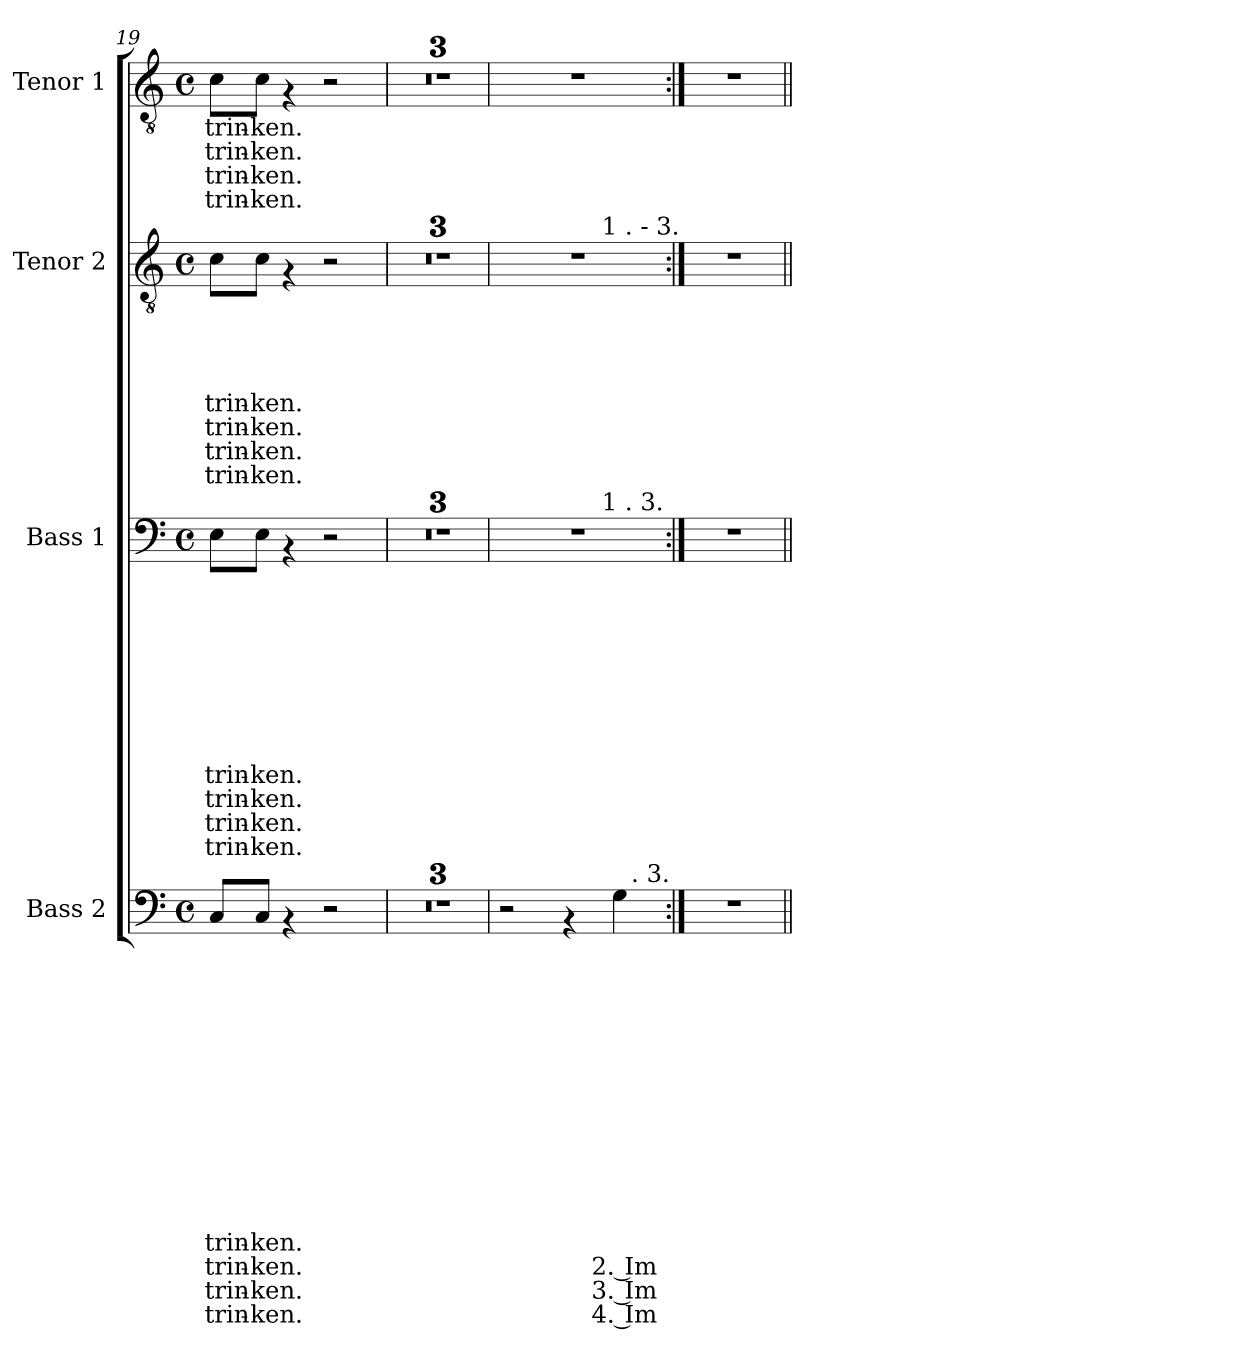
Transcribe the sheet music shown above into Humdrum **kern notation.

**kern	**text	**text	**text	**text	**text	**text	**text	**text	**text	**text	**text	**text	**text	**text	**text	**text	**kern	**text	**text	**text	**text	**text	**text	**text	**text	**text	**text	**text	**text	**kern	**text	**text	**text	**text	**text	**text	**text	**text	**kern	**text	**text	**text	**text
*part4	*part4	*part4	*part4	*part4	*part4	*part4	*part4	*part4	*part4	*part4	*part4	*part4	*part4	*part4	*part4	*part4	*part3	*part3	*part3	*part3	*part3	*part3	*part3	*part3	*part3	*part3	*part3	*part3	*part3	*part2	*part2	*part2	*part2	*part2	*part2	*part2	*part2	*part2	*part1	*part1	*part1	*part1	*part1
*staff4	*staff4	*staff4	*staff4	*staff4	*staff4	*staff4	*staff4	*staff4	*staff4	*staff4	*staff4	*staff4	*staff4	*staff4	*staff4	*staff4	*staff3	*staff3	*staff3	*staff3	*staff3	*staff3	*staff3	*staff3	*staff3	*staff3	*staff3	*staff3	*staff3	*staff2	*staff2	*staff2	*staff2	*staff2	*staff2	*staff2	*staff2	*staff2	*staff1	*staff1	*staff1	*staff1	*staff1
*I"Bass 2	*	*	*	*	*	*	*	*	*	*	*	*	*	*	*	*	*I"Bass 1	*	*	*	*	*	*	*	*	*	*	*	*	*I"Tenor 2	*	*	*	*	*	*	*	*	*I"Tenor 1	*	*	*	*
*clefF4	*	*	*	*	*	*	*	*	*	*	*	*	*	*	*	*	*clefF4	*	*	*	*	*	*	*	*	*	*	*	*	*clefGv2	*	*	*	*	*	*	*	*	*clefGv2	*	*	*	*
*k[]	*	*	*	*	*	*	*	*	*	*	*	*	*	*	*	*	*k[]	*	*	*	*	*	*	*	*	*	*	*	*	*k[]	*	*	*	*	*	*	*	*	*k[]	*	*	*	*
*C:	*	*	*	*	*	*	*	*	*	*	*	*	*	*	*	*	*C:	*	*	*	*	*	*	*	*	*	*	*	*	*C:	*	*	*	*	*	*	*	*	*C:	*	*	*	*
*M4/4	*	*	*	*	*	*	*	*	*	*	*	*	*	*	*	*	*M4/4	*	*	*	*	*	*	*	*	*	*	*	*	*M4/4	*	*	*	*	*	*	*	*	*M4/4	*	*	*	*
*met(c)	*	*	*	*	*	*	*	*	*	*	*	*	*	*	*	*	*met(c)	*	*	*	*	*	*	*	*	*	*	*	*	*met(c)	*	*	*	*	*	*	*	*	*met(c)	*	*	*	*
=19	=19	=19	=19	=19	=19	=19	=19	=19	=19	=19	=19	=19	=19	=19	=19	=19	=19	=19	=19	=19	=19	=19	=19	=19	=19	=19	=19	=19	=19	=19	=19	=19	=19	=19	=19	=19	=19	=19	=19	=19	=19	=19	=19
!	!	!	!	!	!	!	!	!	!	!	!	!	!LO:LY:b	!LO:LY:b	!LO:LY:b	!LO:LY:b	!	!	!	!	!	!	!	!	!	!LO:LY:b	!LO:LY:b	!LO:LY:b	!LO:LY:b	!	!	!	!	!	!LO:LY:b	!LO:LY:b	!LO:LY:b	!LO:LY:b	!	!LO:LY:b	!LO:LY:b	!LO:LY:b	!LO:LY:b
8C/L	.	.	.	.	.	.	.	.	.	.	.	.	trin-	trin-	trin-	trin-	8E\L	.	.	.	.	.	.	.	.	trin-	trin-	trin-	trin-	8c\L	.	.	.	.	trin-	trin-	trin-	trin-	8c\L	trin-	trin-	trin-	trin-
!	!	!	!	!	!	!	!	!	!	!	!	!	!LO:LY:b	!LO:LY:b	!LO:LY:b	!LO:LY:b	!	!	!	!	!	!	!	!	!	!LO:LY:b	!LO:LY:b	!LO:LY:b	!LO:LY:b	!	!	!	!	!	!LO:LY:b	!LO:LY:b	!LO:LY:b	!LO:LY:b	!	!LO:LY:b	!LO:LY:b	!LO:LY:b	!LO:LY:b
8C/J	.	.	.	.	.	.	.	.	.	.	.	.	-ken.	-ken.	-ken.	-ken.	8E\J	.	.	.	.	.	.	.	.	-ken.	-ken.	-ken.	-ken.	8c\J	.	.	.	.	-ken.	-ken.	-ken.	-ken.	8c\J	-ken.	-ken.	-ken.	-ken.
4rAA	.	.	.	.	.	.	.	.	.	.	.	.	.	.	.	.	4rAA	.	.	.	.	.	.	.	.	.	.	.	.	4rF	.	.	.	.	.	.	.	.	4rF	.	.	.	.
2r	.	.	.	.	.	.	.	.	.	.	.	.	.	.	.	.	2r	.	.	.	.	.	.	.	.	.	.	.	.	2r	.	.	.	.	.	.	.	.	2r	.	.	.	.
=20	=20	=20	=20	=20	=20	=20	=20	=20	=20	=20	=20	=20	=20	=20	=20	=20	=20	=20	=20	=20	=20	=20	=20	=20	=20	=20	=20	=20	=20	=20	=20	=20	=20	=20	=20	=20	=20	=20	=20	=20	=20	=20	=20
1r	.	.	.	.	.	.	.	.	.	.	.	.	.	.	.	.	1r	.	.	.	.	.	.	.	.	.	.	.	.	1r	.	.	.	.	.	.	.	.	1r	.	.	.	.
=21	=21	=21	=21	=21	=21	=21	=21	=21	=21	=21	=21	=21	=21	=21	=21	=21	=21	=21	=21	=21	=21	=21	=21	=21	=21	=21	=21	=21	=21	=21	=21	=21	=21	=21	=21	=21	=21	=21	=21	=21	=21	=21	=21
1r	.	.	.	.	.	.	.	.	.	.	.	.	.	.	.	.	1r	.	.	.	.	.	.	.	.	.	.	.	.	1r	.	.	.	.	.	.	.	.	1r	.	.	.	.
=22	=22	=22	=22	=22	=22	=22	=22	=22	=22	=22	=22	=22	=22	=22	=22	=22	=22	=22	=22	=22	=22	=22	=22	=22	=22	=22	=22	=22	=22	=22	=22	=22	=22	=22	=22	=22	=22	=22	=22	=22	=22	=22	=22
1r	.	.	.	.	.	.	.	.	.	.	.	.	.	.	.	.	1r	.	.	.	.	.	.	.	.	.	.	.	.	1r	.	.	.	.	.	.	.	.	1r	.	.	.	.
=23	=23	=23	=23	=23	=23	=23	=23	=23	=23	=23	=23	=23	=23	=23	=23	=23	=23	=23	=23	=23	=23	=23	=23	=23	=23	=23	=23	=23	=23	=23	=23	=23	=23	=23	=23	=23	=23	=23	=23	=23	=23	=23	=23
*^	*	*	*	*	*	*	*	*	*	*	*	*	*	*	*	*	*^	*	*	*	*	*	*	*	*	*	*	*	*	*^	*	*	*	*	*	*	*	*	*	*	*	*	*
2r	2ryy	.	.	.	.	.	.	.	.	.	.	.	.	.	.	.	.	1r	2ryy	.	.	.	.	.	.	.	.	.	.	.	.	1r	2ryy	.	.	.	.	.	.	.	.	1r	.	.	.	.
4rAA	4ryy	.	.	.	.	.	.	.	.	.	.	.	.	.	.	.	.	.	8..ryy	.	.	.	.	.	.	.	.	.	.	.	.	.	8..ryy	.	.	.	.	.	.	.	.	.	.	.	.	.
!	!	!	!	!	!	!	!	!	!	!	!	!	!	!	!	!	!	!	!	!	!	!	!	!	!	!	!	!	!	!	!	!	!LO:TX:a:t=1 . - 3.	!	!	!	!	!	!	!	!	!	!	!	!	!
!	!	!	!	!	!	!	!	!	!	!	!	!	!	!	!	!	!	!	!LO:TX:a:t=1 . 3.	!	!	!	!	!	!	!	!	!	!	!	!	!	!	!	!	!	!	!	!	!	!	!	!	!	!	!
.	.	.	.	.	.	.	.	.	.	.	.	.	.	.	.	.	.	.	4ryy	.	.	.	.	.	.	.	.	.	.	.	.	.	4ryy	.	.	.	.	.	.	.	.	.	.	.	.	.
!	!	!	!	!	!	!	!	!	!	!	!	!	!	!	!LO:LY:b	!LO:LY:b	!LO:LY:b	!	!	!	!	!	!	!	!	!	!	!	!	!	!	!	!	!	!	!	!	!	!	!	!	!	!	!	!	!
4G>\	16ryy	.	.	.	.	.	.	.	.	.	.	.	.	.	2. Im	3. Im	4. Im	.	.	.	.	.	.	.	.	.	.	.	.	.	.	.	.	.	.	.	.	.	.	.	.	.	.	.	.	.
!	!LO:TX:a:t=. 3.	!	!	!	!	!	!	!	!	!	!	!	!	!	!	!	!	!	!	!	!	!	!	!	!	!	!	!	!	!	!	!	!	!	!	!	!	!	!	!	!	!	!	!	!	!
.	8.ryy	.	.	.	.	.	.	.	.	.	.	.	.	.	.	.	.	.	.	.	.	.	.	.	.	.	.	.	.	.	.	.	.	.	.	.	.	.	.	.	.	.	.	.	.	.
.	.	.	.	.	.	.	.	.	.	.	.	.	.	.	.	.	.	.	32ryy	.	.	.	.	.	.	.	.	.	.	.	.	.	32ryy	.	.	.	.	.	.	.	.	.	.	.	.	.
=24:|!	=24:|!	=24:|!	=24:|!	=24:|!	=24:|!	=24:|!	=24:|!	=24:|!	=24:|!	=24:|!	=24:|!	=24:|!	=24:|!	=24:|!	=24:|!	=24:|!	=24:|!	=24:|!	=24:|!	=24:|!	=24:|!	=24:|!	=24:|!	=24:|!	=24:|!	=24:|!	=24:|!	=24:|!	=24:|!	=24:|!	=24:|!	=24:|!	=24:|!	=24:|!	=24:|!	=24:|!	=24:|!	=24:|!	=24:|!	=24:|!	=24:|!	=24:|!	=24:|!	=24:|!	=24:|!	=24:|!
!	!	!	!	!	!	!	!	!	!	!	!	!	!	!	!	!	!	!	!	!	!	!	!	!	!	!	!	!	!	!	!	!LO:TX:a:t=4.	!	!	!	!	!	!	!	!	!	!	!	!	!	!
!	!	!	!	!	!	!	!	!	!	!	!	!	!	!	!	!	!	!LO:TX:a:t=4.	!	!	!	!	!	!	!	!	!	!	!	!	!	!	!	!	!	!	!	!	!	!	!	!	!	!	!	!
!LO:TX:a:t=4.	!	!	!	!	!	!	!	!	!	!	!	!	!	!	!	!	!	!	!	!	!	!	!	!	!	!	!	!	!	!	!	!	!	!	!	!	!	!	!	!	!	!	!	!	!	!
*v	*v	*	*	*	*	*	*	*	*	*	*	*	*	*	*	*	*	*	*	*	*	*	*	*	*	*	*	*	*	*	*	*v	*v	*	*	*	*	*	*	*	*	*	*	*	*	*
*	*	*	*	*	*	*	*	*	*	*	*	*	*	*	*	*	*v	*v	*	*	*	*	*	*	*	*	*	*	*	*	*	*	*	*	*	*	*	*	*	*	*	*	*	*
1r	.	.	.	.	.	.	.	.	.	.	.	.	.	.	.	.	1r	.	.	.	.	.	.	.	.	.	.	.	.	1r	.	.	.	.	.	.	.	.	1r	.	.	.	.
=||	=||	=||	=||	=||	=||	=||	=||	=||	=||	=||	=||	=||	=||	=||	=||	=||	=||	=||	=||	=||	=||	=||	=||	=||	=||	=||	=||	=||	=||	=||	=||	=||	=||	=||	=||	=||	=||	=||	=||	=||	=||	=||	=||
*-	*-	*-	*-	*-	*-	*-	*-	*-	*-	*-	*-	*-	*-	*-	*-	*-	*-	*-	*-	*-	*-	*-	*-	*-	*-	*-	*-	*-	*-	*-	*-	*-	*-	*-	*-	*-	*-	*-	*-	*-	*-	*-	*-
